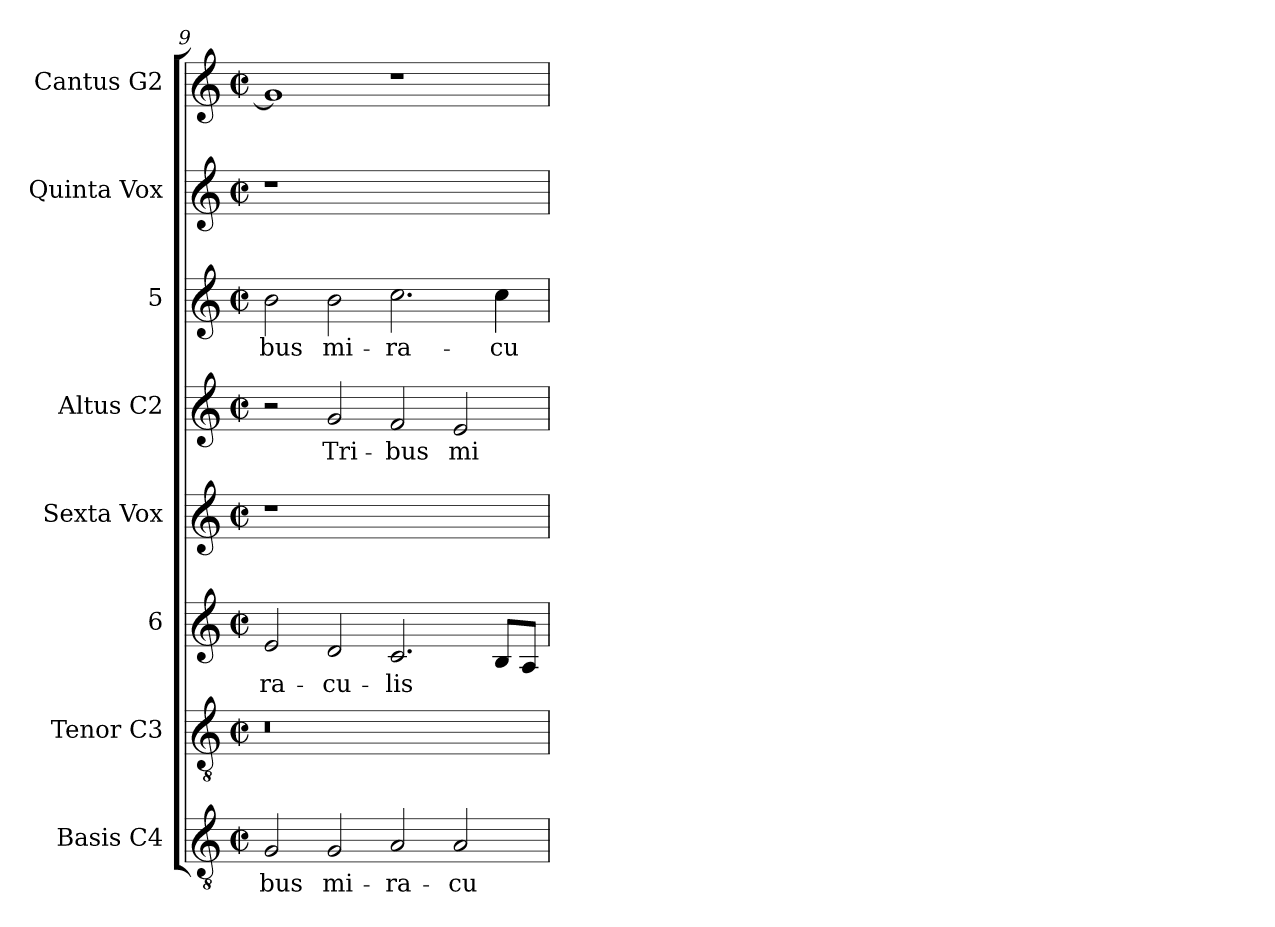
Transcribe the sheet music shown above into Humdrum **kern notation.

**kern	**text	**kern	**kern	**text	**kern	**kern	**text	**kern	**text	**kern	**kern	**text
*part8	*part8	*part7	*part6	*part6	*part5	*part4	*part4	*part3	*part3	*part2	*part1	*part1
*staff8	*staff8	*staff7	*staff6	*staff6	*staff5	*staff4	*staff4	*staff3	*staff3	*staff2	*staff1	*staff1
*I"Basis  C4	*	*I"Tenor  C3	*I"6	*	*I"Sexta  Vox	*I"Altus  C2	*	*I"5	*	*I"Quinta  Vox	*I"Cantus  G2	*
*I'B	*	*I'T	*	*	*	*I'A	*	*	*	*	*I'C	*
*clefGv2	*	*clefGv2	*clefG2	*	*clefG2	*clefG2	*	*clefG2	*	*clefG2	*clefG2	*
*k[]	*	*k[]	*k[]	*	*k[]	*k[]	*	*k[]	*	*k[]	*k[]	*
*C:	*	*C:	*C:	*	*C:	*C:	*	*C:	*	*C:	*C:	*
*M2/2	*	*M2/2	*M2/2	*	*M2/2	*M2/2	*	*M2/2	*	*M2/2	*M2/2	*
*met(c|)	*	*met(c|)	*met(c|)	*	*met(c|)	*met(c|)	*	*met(c|)	*	*met(c|)	*met(c|)	*
=9	=9	=9	=9	=9	=9	=9	=9	=9	=9	=9	=9	=9
!	!LO:LY:b:cj	!	!	!LO:LY:b:cj	!	!	!	!	!LO:LY:b:cj	!	!	!LO:LY:b:cj
2G/	-bus	0r	2e/	-ra-	1r	2r	.	2b\	-bus	1r	1g]	.
!	!LO:LY:b:cj	!	!	!LO:LY:b:cj	!	!	!LO:LY:b:cj	!	!LO:LY:b:cj	!	!	!
2G/	mi-	.	2d/	-cu-	.	2g/	Tri-	2b\	mi-	.	.	.
!	!LO:LY:b:cj	!	!	!LO:LY:b:cj	!	!	!LO:LY:b:cj	!	!LO:LY:b:cj	!	!	!
2A/	-ra-	.	2.c/	-lis-	1ryy	2f/	-bus	2.cc\	-ra-	1ryy	1r	.
!	!LO:LY:b:cj	!	!	!	!	!	!LO:LY:b:cj	!	!	!	!	!
2A/	-cu-	.	.	.	.	2e/	mi-	.	.	.	.	.
!	!	!	!	!LO:LY:b:cj	!	!	!	!	!LO:LY:b:cj	!	!	!
.	.	.	8B/L	--	.	.	.	4cc\	-cu-	.	.	.
!	!	!	!	!LO:LY:b:cj	!	!	!	!	!	!	!	!
.	.	.	8A/J	--	.	.	.	.	.	.	.	.
=	=	=	=	=	=	=	=	=	=	=	=	=
*-	*-	*-	*-	*-	*-	*-	*-	*-	*-	*-	*-	*-
